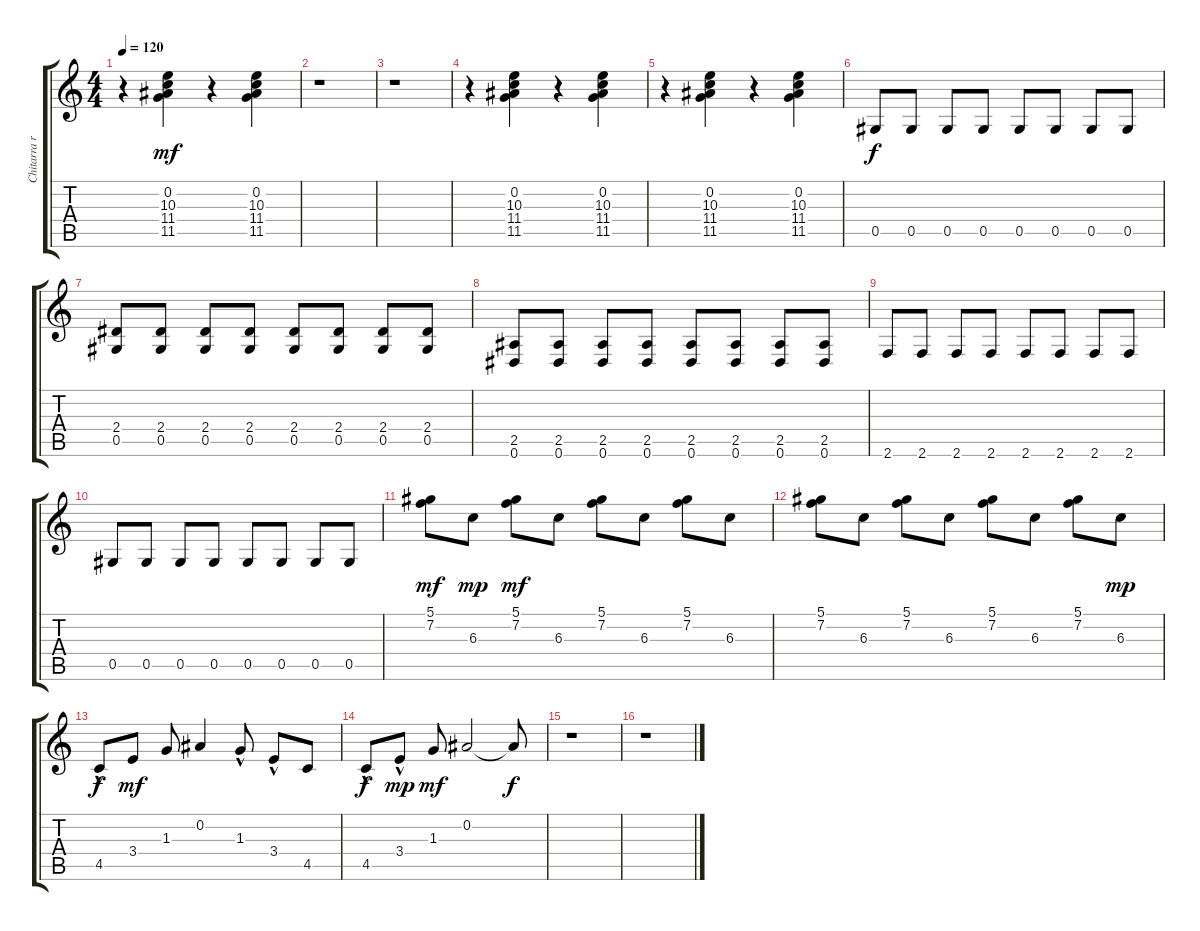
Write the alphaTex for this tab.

\track ("Chitarra ritmica" "Chitarra r") {instrument distortionguitar}
\staff {score tabs}
\tuning (Eb4 Bb3 Gb3 Db3 Ab2 Eb2) {hide}
\ts (4 4)
\tempo 120
\clef g2
\ks c
r.4{dy mf} (0.2 10.3 11.4 11.5).4 r.4 (0.2 10.3 11.4 11.5).4 |
r.1 |
r.1 |
r.4 (0.2 10.3 11.4 11.5).4 r.4 (0.2 10.3 11.4 11.5).4 |
r.4 (0.2 10.3 11.4 11.5).4 r.4 (0.2 10.3 11.4 11.5).4 |
0.5.8{dy f} 0.5.8 0.5.8 0.5.8 0.5.8 0.5.8 0.5.8 0.5.8 |
(2.4 0.5).8 (2.4 0.5).8 (2.4 0.5).8 (2.4 0.5).8 (2.4 0.5).8 (2.4 0.5).8 (2.4 0.5).8 (2.4 0.5).8 |
(2.5 0.6).8 (2.5 0.6).8 (2.5 0.6).8 (2.5 0.6).8 (2.5 0.6).8 (2.5 0.6).8 (2.5 0.6).8 (2.5 0.6).8 |
2.6.8 2.6.8 2.6.8 2.6.8 2.6.8 2.6.8 2.6.8 2.6.8 |
0.5.8 0.5.8 0.5.8 0.5.8 0.5.8 0.5.8 0.5.8 0.5.8 |
(5.1 7.2).8{dy mf} 6.3.8{dy mp} (5.1 7.2).8{dy mf} 6.3.8 (5.1 7.2).8 6.3.8 (5.1 7.2).8 6.3.8 |
(5.1 7.2).8 6.3.8 (5.1 7.2).8 6.3.8 (5.1 7.2).8 6.3.8 (5.1 7.2).8 6.3.8{dy mp} |
4.5{hac}.8{dy f} 3.4.8{dy mf} 1.3.8 0.2.4 1.3{hac}.8 3.4{hac}.8 4.5.8 |
4.5{hac}.8{dy f} 3.4{hac}.8{dy mp} 1.3.8{dy mf} 0.2.2 0.2{t}.8{dy f} |
r.1 |
r.1
